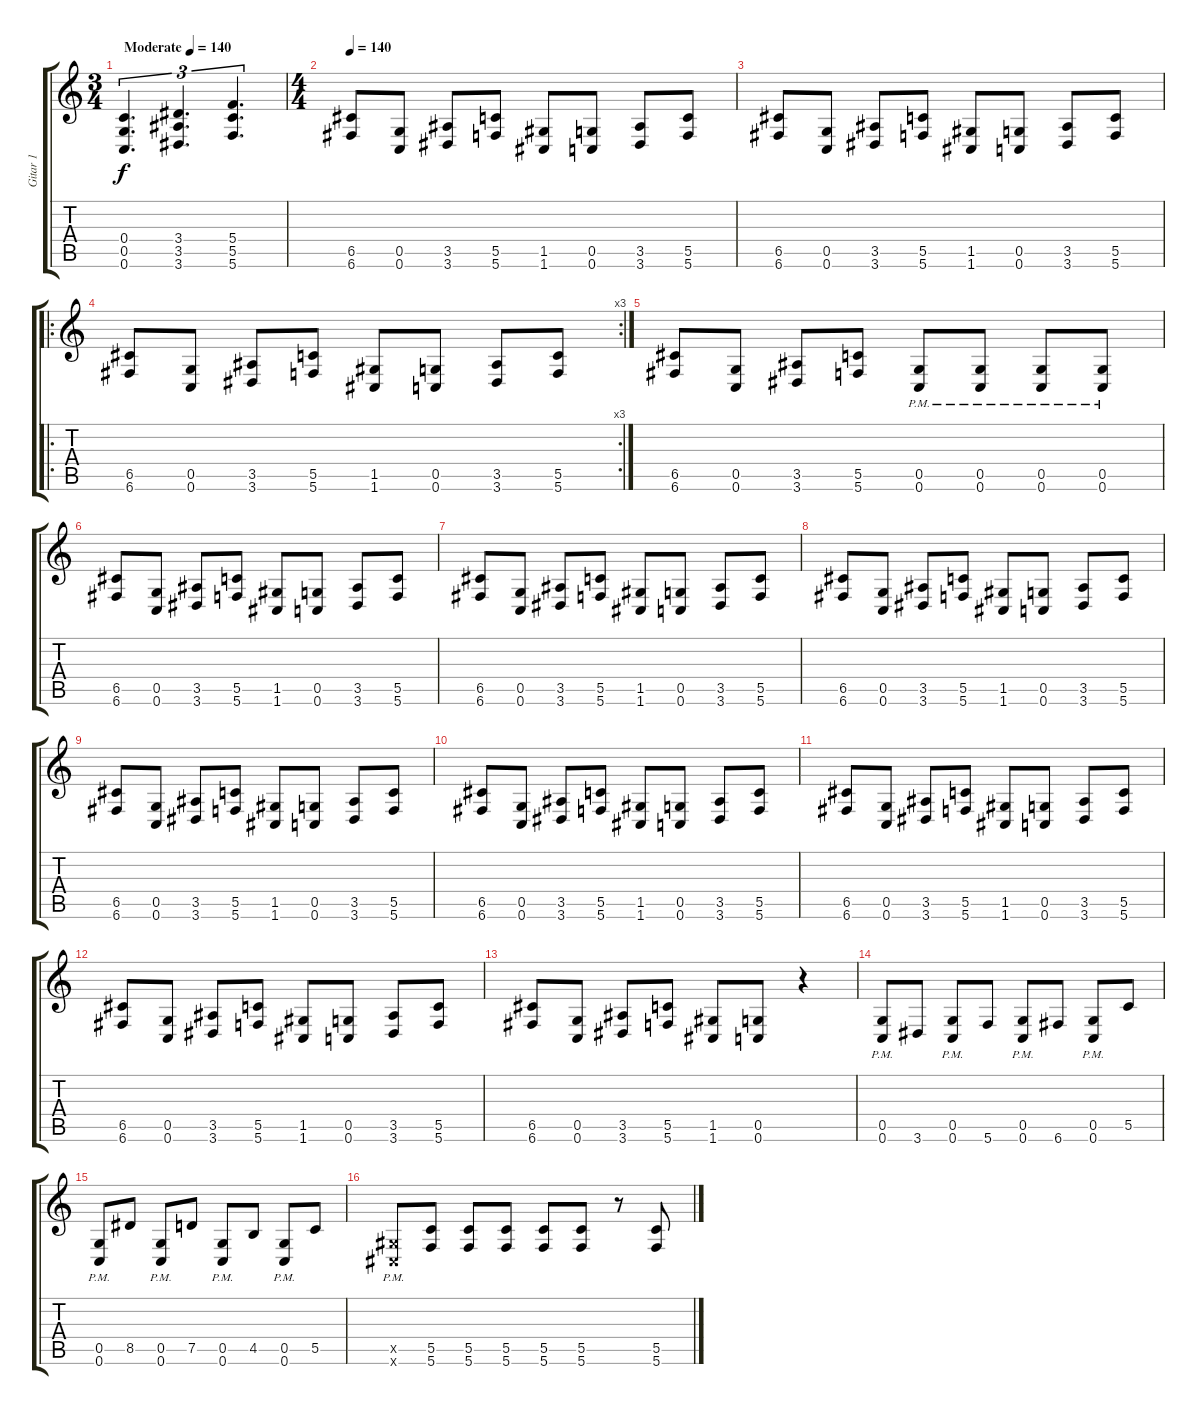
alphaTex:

\track ("Gitar 1" "Gitar 1") {instrument distortionguitar}
\staff {score tabs}
\tuning (D4 A3 F3 C3 G2 C2) {hide}
\ts (3 4)
\tempo (140 "Moderate")
\tempo 40
\tempo (140 "Moderate")
\clef g2
\ks c
(0.4 0.5 0.6).4{d tu (3 2) dy f instrument distortionguitar} (3.4 3.5 3.6).4{d tu (3 2)} (5.4 5.5 5.6).4{d tu (3 2)} |
\ts (4 4)
\tempo 135
\tempo 140
(6.5 6.6).8 (0.5 0.6).8 (3.5 3.6).8 (5.5 5.6).8 (1.5 1.6).8 (0.5 0.6).8 (3.5 3.6).8 (5.5 5.6).8 |
(6.5 6.6).8 (0.5 0.6).8 (3.5 3.6).8 (5.5 5.6).8 (1.5 1.6).8 (0.5 0.6).8 (3.5 3.6).8 (5.5 5.6).8 |
\ro
\rc 3
(6.5 6.6).8 (0.5 0.6).8 (3.5 3.6).8 (5.5 5.6).8 (1.5 1.6).8 (0.5 0.6).8 (3.5 3.6).8 (5.5 5.6).8 |
(6.5 6.6).8 (0.5 0.6).8 (3.5 3.6).8 (5.5 5.6).8 (0.5{pm} 0.6{pm}).8 (0.5{pm} 0.6{pm}).8 (0.5{pm} 0.6{pm}).8 (0.5{pm} 0.6{pm}).8 |
(6.5 6.6).8 (0.5 0.6).8 (3.5 3.6).8 (5.5 5.6).8 (1.5 1.6).8 (0.5 0.6).8 (3.5 3.6).8 (5.5 5.6).8 |
(6.5 6.6).8 (0.5 0.6).8 (3.5 3.6).8 (5.5 5.6).8 (1.5 1.6).8 (0.5 0.6).8 (3.5 3.6).8 (5.5 5.6).8 |
(6.5 6.6).8 (0.5 0.6).8 (3.5 3.6).8 (5.5 5.6).8 (1.5 1.6).8 (0.5 0.6).8 (3.5 3.6).8 (5.5 5.6).8 |
(6.5 6.6).8 (0.5 0.6).8 (3.5 3.6).8 (5.5 5.6).8 (1.5 1.6).8 (0.5 0.6).8 (3.5 3.6).8 (5.5 5.6).8 |
(6.5 6.6).8 (0.5 0.6).8 (3.5 3.6).8 (5.5 5.6).8 (1.5 1.6).8 (0.5 0.6).8 (3.5 3.6).8 (5.5 5.6).8 |
(6.5 6.6).8 (0.5 0.6).8 (3.5 3.6).8 (5.5 5.6).8 (1.5 1.6).8 (0.5 0.6).8 (3.5 3.6).8 (5.5 5.6).8 |
(6.5 6.6).8 (0.5 0.6).8 (3.5 3.6).8 (5.5 5.6).8 (1.5 1.6).8 (0.5 0.6).8 (3.5 3.6).8 (5.5 5.6).8 |
(6.5 6.6).8 (0.5 0.6).8 (3.5 3.6).8 (5.5 5.6).8 (1.5 1.6).8 (0.5 0.6).8 r.4 |
(0.5{pm} 0.6{pm}).8 3.6.8 (0.5{pm} 0.6{pm}).8 5.6.8 (0.5{pm} 0.6{pm}).8 6.6.8 (0.5{pm} 0.6{pm}).8 5.5.8 |
(0.5{pm} 0.6{pm}).8 8.5.8 (0.5{pm} 0.6{pm}).8 7.5.8 (0.5{pm} 0.6{pm}).8 4.5.8 (0.5{pm} 0.6{pm}).8 5.5.8 |
(1.5{pm x} 1.6{pm x}).8 (5.5 5.6).8 (5.5 5.6).8 (5.5 5.6).8 (5.5 5.6).8 (5.5 5.6).8 r.8 (5.5 5.6).8
